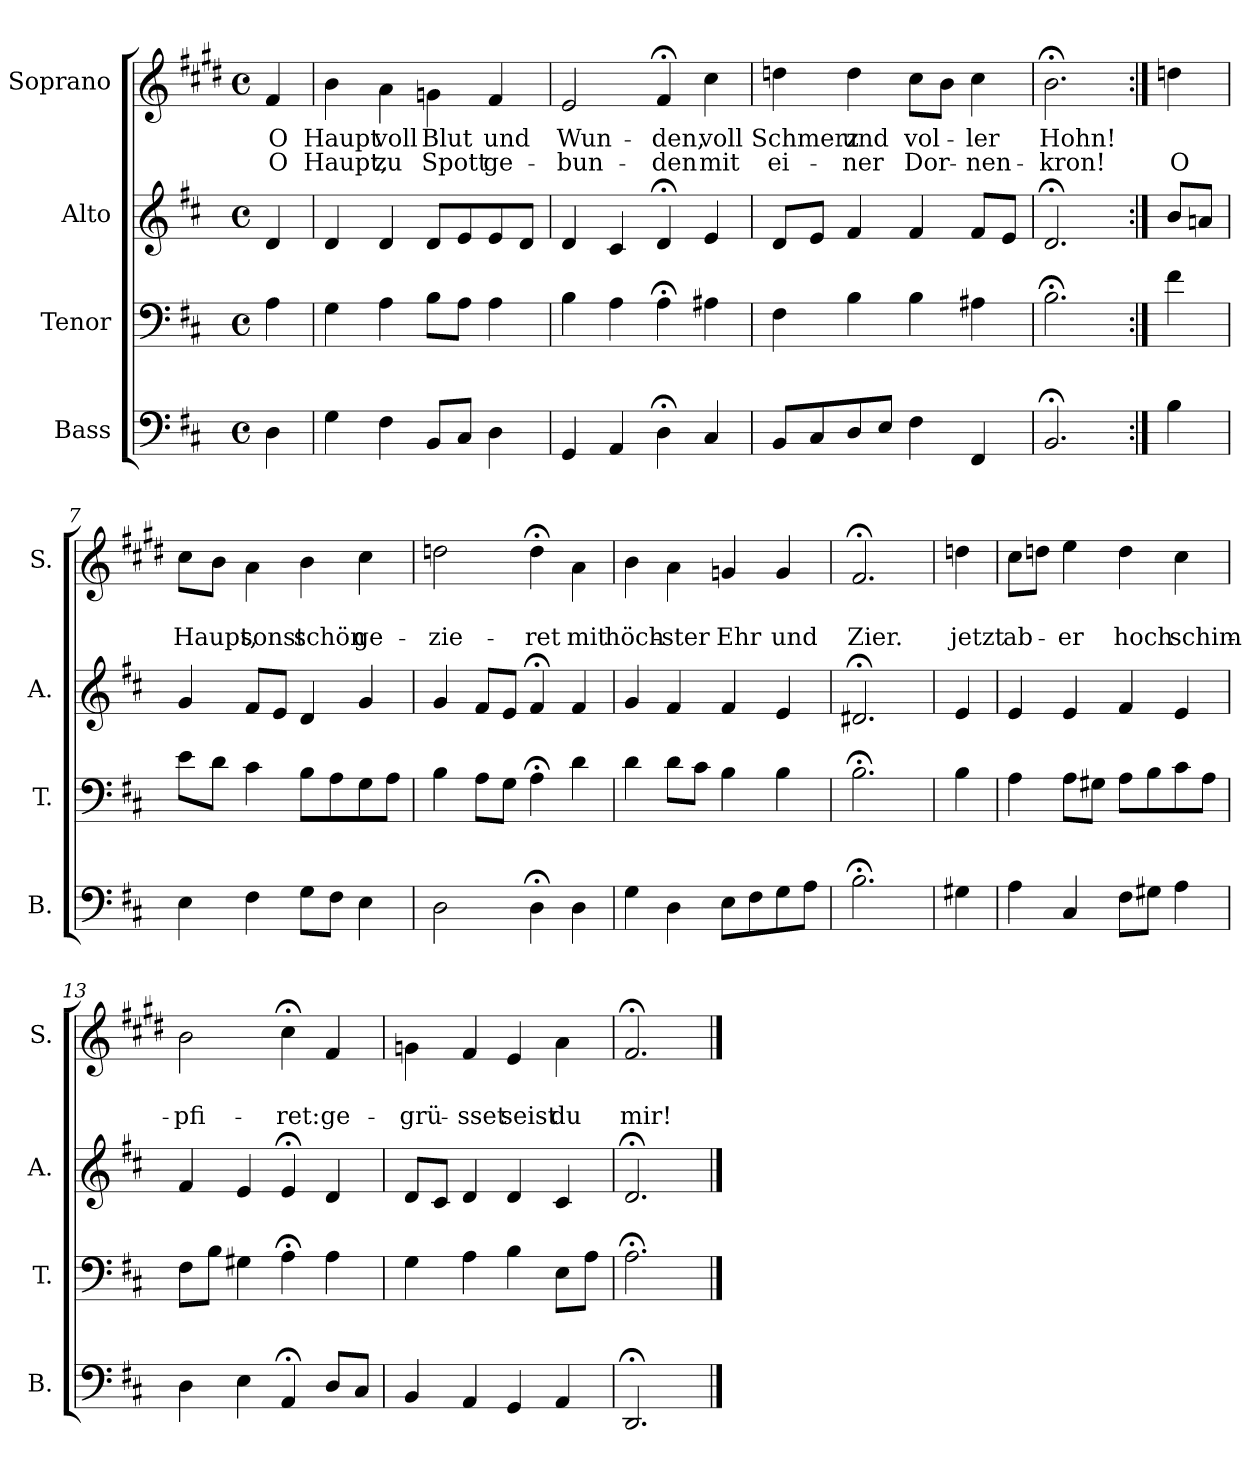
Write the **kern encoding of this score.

**kern	**kern	**kern	**kern	**text	**text
*part4	*part3	*part2	*part1	*part1	*part1
*staff4	*staff3	*staff2	*staff1	*staff1	*staff1
*I"Bass	*I"Tenor	*I"Alto	*I"Soprano	*	*
*I'B.	*I'T.	*I'A.	*I'S.	*	*
*clefF4	*clefF4	*clefG2	*clefG2	*	*
*k[f#c#]	*k[f#c#]	*k[f#c#]	*k[f#c#g#d#]	*	*
*D:	*D:	*D:	*E:	*	*
*M4/4	*M4/4	*M4/4	*M4/4	*	*
*met(c)	*met(c)	*met(c)	*met(c)	*	*
=1	=1	=1	=1	=1	=1
!	!	!	!	!LO:LY:b	!LO:LY:b
4D\	4A\	4d/	4f#/	O	O
=2	=2	=2	=2	=2	=2
!	!	!	!	!LO:LY:b	!LO:LY:b
4G\	4G\	4d/	4b\	Haupt	Haupt,
!	!	!	!	!LO:LY:b	!LO:LY:b
4F#\	4A\	4d/	4a\	voll	zu
!	!	!	!	!LO:LY:b	!LO:LY:b
8BB/L	8B\L	8d/L	4gn\	Blut	Spott
8C#/J	8A\J	8e/	.	.	.
!	!	!	!	!LO:LY:b	!LO:LY:b
4D\	4A\	8e/	4f#/	und	ge-
.	.	8d/J	.	.	.
=3	=3	=3	=3	=3	=3
!	!	!	!	!LO:LY:b	!LO:LY:b
4GG/	4B\	4d/	2e/	Wun-	-bun-
4AA/	4A\	4c#/	.	.	.
!	!	!	!	!LO:LY:b	!LO:LY:b
4D;<\	4A;<\	4d;</	4f#;</	-den,	-den
!	!	!	!	!LO:LY:b	!LO:LY:b
4C#/	4A#X\	4e/	4cc#\	voll	mit
=4	=4	=4	=4	=4	=4
!	!	!	!	!LO:LY:b	!LO:LY:b
8BB/L	4F#\	8d/L	4ddn\	Schmerz	ei-
8C#/	.	8e/J	.	.	.
!	!	!	!	!LO:LY:b	!LO:LY:b
8D/	4B\	4f#/	4dd\	und	-ner
8E/J	.	.	.	.	.
!	!	!	!	!LO:LY:b	!LO:LY:b
4F#\	4B\	4f#/	8cc#\L	vol-	Dor-
.	.	.	8b\J	.	.
!	!	!	!	!LO:LY:b	!LO:LY:b
4FF#/	4A#X\	8f#/L	4cc#\	-ler	-nen-
.	.	8e/J	.	.	.
=5	=5	=5	=5	=5	=5
!	!	!	!	!LO:LY:b	!LO:LY:b
2.BB;</	2.B;<\	2.d;</	2.b;<\	Hohn!	-kron!
!!LO:LB:g=z
=6:|!	=6:|!	=6:|!	=6:|!	=6:|!	=6:|!
!	!	!	!	!	!LO:LY:b
4B\	4f#\	8b/L	4ddn\	.	O
.	.	8an/J	.	.	.
=7	=7	=7	=7	=7	=7
!	!	!	!	!	!LO:LY:b
4E\	8e\L	4g/	8cc#\L	.	Haupt,
.	8d\J	.	8b\J	.	.
!	!	!	!	!	!LO:LY:b
4F#\	4c#\	8f#/L	4a\	.	sonst
.	.	8e/J	.	.	.
!	!	!	!	!	!LO:LY:b
8G\L	8B\L	4d/	4b\	.	schön
8F#\J	8A\	.	.	.	.
!	!	!	!	!	!LO:LY:b
4E\	8G\	4g/	4cc#\	.	ge-
.	8A\J	.	.	.	.
=8	=8	=8	=8	=8	=8
!	!	!	!	!	!LO:LY:b
2D\	4B\	4g/	2ddn\	.	-zie-
.	8A\L	8f#/L	.	.	.
.	8G\J	8e/J	.	.	.
!	!	!	!	!	!LO:LY:b
4D;<\	4A;<\	4f#;</	4dd;<\	.	-ret
!	!	!	!	!	!LO:LY:b
4D\	4d\	4f#/	4a\	.	mit
=9	=9	=9	=9	=9	=9
!	!	!	!	!	!LO:LY:b
4G\	4d\	4g/	4b\	.	höch-
!	!	!	!	!	!LO:LY:b
4D\	8d\L	4f#/	4a\	.	-ster
.	8c#\J	.	.	.	.
!	!	!	!	!	!LO:LY:b
8E\L	4B\	4f#/	4gn/	.	Ehr
8F#\	.	.	.	.	.
!	!	!	!	!	!LO:LY:b
8G\	4B\	4e/	4g/	.	und
8A\J	.	.	.	.	.
=10	=10	=10	=10	=10	=10
!	!	!	!	!	!LO:LY:b
2.B;<\	2.B;<\	2.d#X;</	2.f#;</	.	Zier.
!!LO:PB:g=z
=11	=11	=11	=11	=11	=11
!	!	!	!	!	!LO:LY:b
4G#X\	4B\	4e/	4ddn\	.	jetzt
=12	=12	=12	=12	=12	=12
!	!	!	!	!	!LO:LY:b
4A\	4A\	4e/	8cc#\L	.	ab-
.	.	.	8ddn\J	.	.
!	!	!	!	!	!LO:LY:b
4C#/	8A\L	4e/	4ee\	.	-er
.	8G#X\J	.	.	.	.
!	!	!	!	!	!LO:LY:b
8F#\L	8A\L	4f#/	4dd\	.	hoch
8G#X\J	8B\	.	.	.	.
!	!	!	!	!	!LO:LY:b
4A\	8c#\	4e/	4cc#\	.	schim-
.	8A\J	.	.	.	.
=13	=13	=13	=13	=13	=13
!	!	!	!	!	!LO:LY:b
4D\	8F#\L	4f#/	2b\	.	-pfi-
.	8B\J	.	.	.	.
4E\	4G#X\	4e/	.	.	.
!	!	!	!	!	!LO:LY:b
4AA;</	4A;<\	4e;</	4cc#;<\	.	-ret:
!	!	!	!	!	!LO:LY:b
8D/L	4A\	4d/	4f#/	.	ge-
8C#/J	.	.	.	.	.
=14	=14	=14	=14	=14	=14
!	!	!	!	!	!LO:LY:b
4BB/	4G\	8d/L	4gn\	.	-grü-
.	.	8c#/J	.	.	.
!	!	!	!	!	!LO:LY:b
4AA/	4A\	4d/	4f#/	.	-sset
!	!	!	!	!	!LO:LY:b
4GG/	4B\	4d/	4e/	.	seist
!	!	!	!	!	!LO:LY:b
4AA/	8E\L	4c#/	4a\	.	du
.	8A\J	.	.	.	.
=15	=15	=15	=15	=15	=15
!	!	!	!	!	!LO:LY:b
2.DD;</	2.A;<\	2.d;</	2.f#;</	.	mir!
==	==	==	==	==	==
*-	*-	*-	*-	*-	*-
